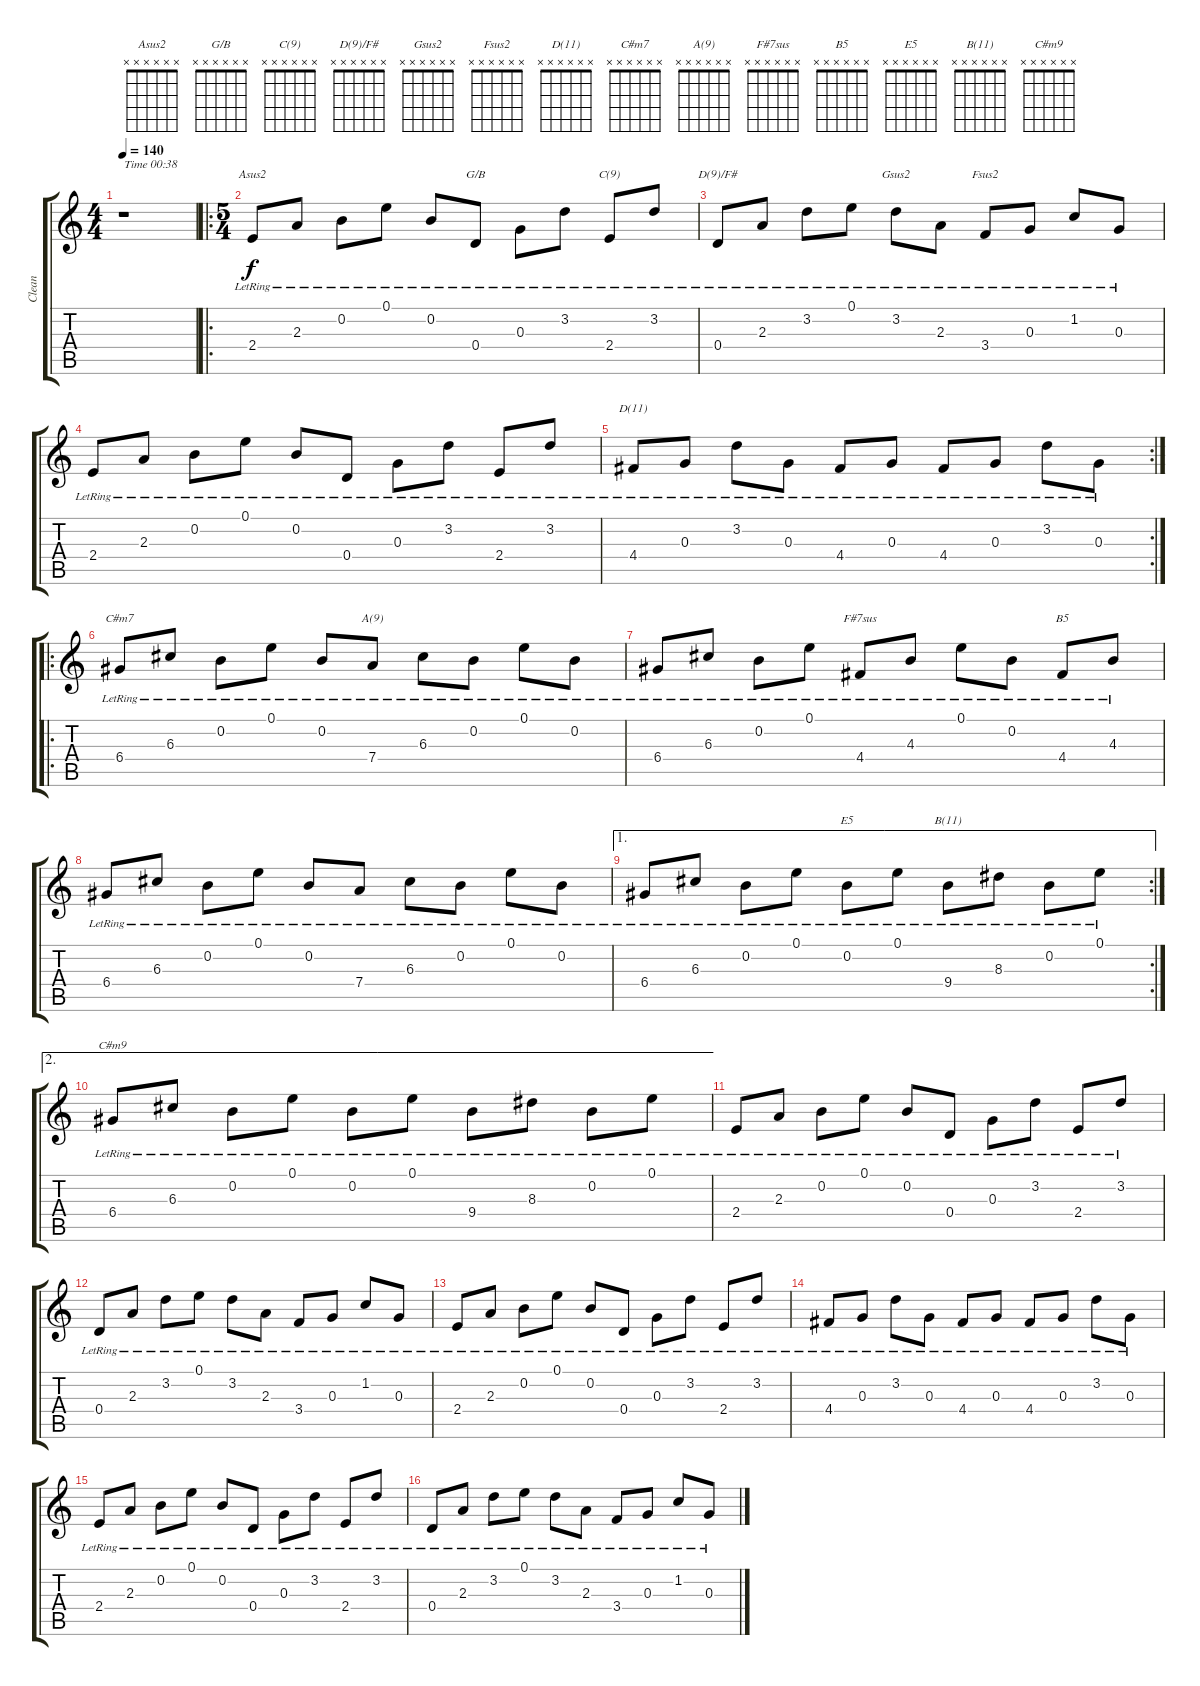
\track ("Clean" "Clean") {instrument acousticguitarsteel}
\staff {score tabs}
\tuning (E4 B3 G3 D3 A2 E2) {hide}
\chord ("Asus2" x x x x x x)
\chord ("G/B" x x x x x x)
\chord ("C(9)" x x x x x x)
\chord ("D(9)/F#" x x x x x x)
\chord ("Gsus2" x x x x x x)
\chord ("Fsus2" x x x x x x)
\chord ("D(11)" x x x x x x)
\chord ("C#m7" x x x x x x)
\chord ("A(9)" x x x x x x)
\chord ("F#7sus" x x x x x x)
\chord ("B5" x x x x x x)
\chord ("E5" x x x x x x)
\chord ("B(11)" x x x x x x)
\chord ("C#m9" x x x x x x)
\ts (4 4)
\tempo 140
\clef g2
\ks c
r.1{txt "Time 00:38" dy f instrument acousticguitarsteel} |
\ro
\ts (5 4)
2.4{lr}.8{ch "Asus2"} 2.3{lr}.8 0.2{lr}.8 0.1{lr}.8 0.2{lr}.8 0.4{lr}.8{ch "G/B"} 0.3{lr}.8 3.2{lr}.8 2.4{lr}.8{ch "C(9)"} 3.2{lr}.8 |
0.4{lr}.8{ch "D(9)/F#"} 2.3{lr}.8 3.2{lr}.8 0.1{lr}.8 3.2{lr}.8{ch "Gsus2"} 2.3{lr}.8 3.4{lr}.8{ch "Fsus2"} 0.3{lr}.8 1.2{lr}.8 0.3{lr}.8 |
2.4{lr}.8 2.3{lr}.8 0.2{lr}.8 0.1{lr}.8 0.2{lr}.8 0.4{lr}.8 0.3{lr}.8 3.2{lr}.8 2.4{lr}.8 3.2{lr}.8 |
\rc 2
4.4{lr}.8{ch "D(11)"} 0.3{lr}.8 3.2{lr}.8 0.3{lr}.8 4.4{lr}.8 0.3{lr}.8 4.4{lr}.8 0.3{lr}.8 3.2{lr}.8 0.3{lr}.8 |
\ro
6.4{lr}.8{ch "C#m7"} 6.3{lr}.8 0.2{lr}.8 0.1{lr}.8 0.2{lr}.8 7.4{lr}.8{ch "A(9)"} 6.3{lr}.8 0.2{lr}.8 0.1{lr}.8 0.2{lr}.8 |
6.4{lr}.8 6.3{lr}.8 0.2{lr}.8 0.1{lr}.8 4.4{lr}.8{ch "F#7sus"} 4.3{lr}.8 0.1{lr}.8 0.2{lr}.8 4.4{lr}.8{ch "B5"} 4.3{lr}.8 |
6.4{lr}.8 6.3{lr}.8 0.2{lr}.8 0.1{lr}.8 0.2{lr}.8 7.4{lr}.8 6.3{lr}.8 0.2{lr}.8 0.1{lr}.8 0.2{lr}.8 |
\ae 1
\rc 2
6.4{lr}.8 6.3{lr}.8 0.2{lr}.8 0.1{lr}.8 0.2{lr}.8{ch "E5"} 0.1{lr}.8 9.4{lr}.8{ch "B(11)"} 8.3{lr}.8 0.2{lr}.8 0.1{lr}.8 |
\ae 2
6.4{lr}.8{ch "C#m9"} 6.3{lr}.8 0.2{lr}.8 0.1{lr}.8 0.2{lr}.8 0.1{lr}.8 9.4{lr}.8 8.3{lr}.8 0.2{lr}.8 0.1{lr}.8 |
2.4{lr}.8 2.3{lr}.8 0.2{lr}.8 0.1{lr}.8 0.2{lr}.8 0.4{lr}.8 0.3{lr}.8 3.2{lr}.8 2.4{lr}.8 3.2{lr}.8 |
0.4{lr}.8 2.3{lr}.8 3.2{lr}.8 0.1{lr}.8 3.2{lr}.8 2.3{lr}.8 3.4{lr}.8 0.3{lr}.8 1.2{lr}.8 0.3{lr}.8 |
2.4{lr}.8 2.3{lr}.8 0.2{lr}.8 0.1{lr}.8 0.2{lr}.8 0.4{lr}.8 0.3{lr}.8 3.2{lr}.8 2.4{lr}.8 3.2{lr}.8 |
4.4{lr}.8 0.3{lr}.8 3.2{lr}.8 0.3{lr}.8 4.4{lr}.8 0.3{lr}.8 4.4{lr}.8 0.3{lr}.8 3.2{lr}.8 0.3{lr}.8 |
2.4{lr}.8 2.3{lr}.8 0.2{lr}.8 0.1{lr}.8 0.2{lr}.8 0.4{lr}.8 0.3{lr}.8 3.2{lr}.8 2.4{lr}.8 3.2{lr}.8 |
0.4{lr}.8 2.3{lr}.8 3.2{lr}.8 0.1{lr}.8 3.2{lr}.8 2.3{lr}.8 3.4{lr}.8 0.3{lr}.8 1.2{lr}.8 0.3{lr}.8
